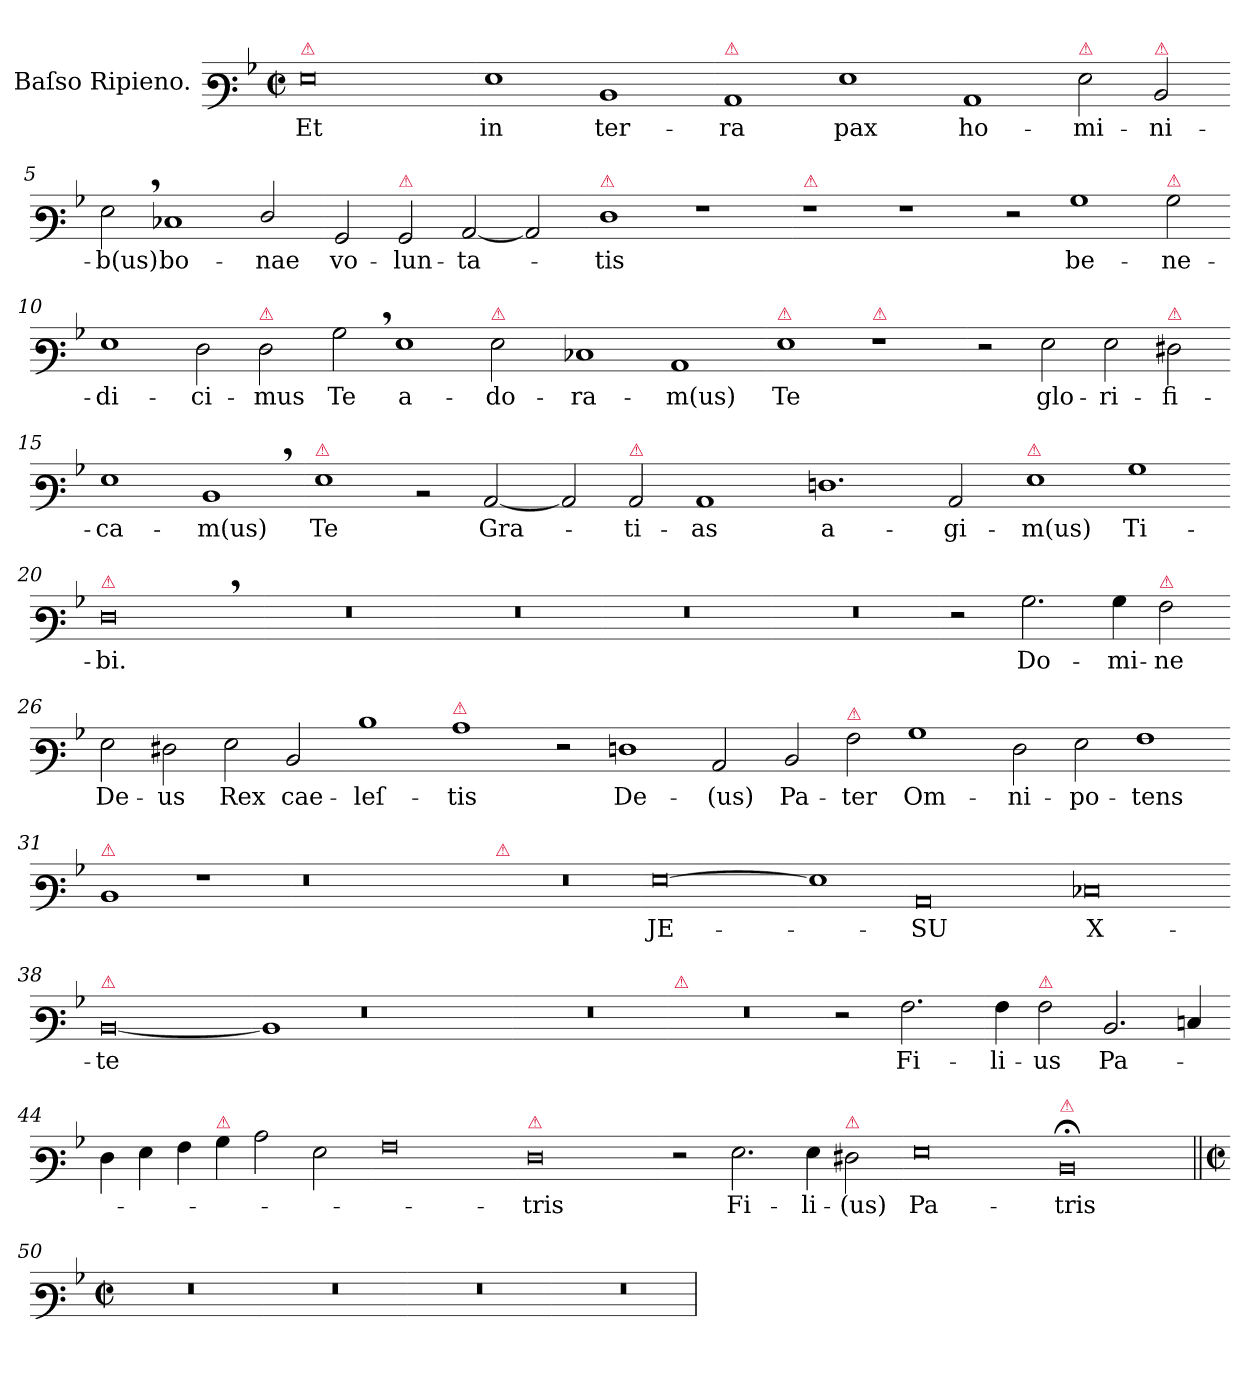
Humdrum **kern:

**kern	**text
*part1	*part1
*staff1	*staff1
*I"Baſso Ripieno.	*
*clefF3	*
*k[b-]	*
*M2/1	*
*met(c|)	*
=1	=1
!LO:TX:a:color=crimson:t=⚠	!
0G	Et
=2-	=2-
1G	in
1D	ter-
=3-	=3-
!LO:TX:a:color=crimson:t=⚠	!
1C	-ra
1G	pax
=4-	=4-
1C	ho-
!LO:TX:a:color=crimson:t=⚠	!
2G\	-mi-
!LO:TX:a:color=crimson:t=⚠	!
2D/	-ni-
=5-	=5-
2G,<\	-b(us)
1E-X	bo-
2F/	-nae
=6-	=6-
2BB-/	vo-
!LO:TX:a:color=crimson:t=⚠	!
2BB-/	-lun-
[2C/	-ta-
2C/]	.
=7-	=7-
!LO:TX:a:color=crimson:t=⚠	!
1F	-tis
1r	.
=8-	=8-
!LO:TX:a:color=crimson:t=⚠	!
1r	.
1r	.
=9-	=9-
2r	.
1B-	be-
!LO:TX:a:color=crimson:t=⚠	!
2B-\	-ne-
=10-	=10-
1G	-di-
2F\	-ci-
!LO:TX:a:color=crimson:t=⚠	!
2F\	-mus
=11-	=11-
2B-,>\	Te
1G	a-
!LO:TX:a:color=crimson:t=⚠	!
2G\	-do-
=12-	=12-
1E-X	-ra-
1C	-m(us)
=13-	=13-
!LO:TX:a:color=crimson:t=⚠	!
1G	Te
!LO:TX:a:color=crimson:t=⚠	!
1r	.
=14-	=14-
2r	.
2G\	glo-
2G\	-ri-
!LO:TX:a:color=crimson:t=⚠	!
2F#X\	-fi-
=15-	=15-
1G	-ca-
1D,<	-m(us)
=16-	=16-
!LO:TX:a:color=crimson:t=⚠	!
1G	Te
2rD	.
[2C/	Gra-
=17-	=17-
2C/]	.
!LO:TX:a:color=crimson:t=⚠	!
2C/	-ti-
1C	-as
=18-	=18-
1.Fn	a-
2C/	-gi-
=19-	=19-
!LO:TX:a:color=crimson:t=⚠	!
1G	-m(us)
1B-	Ti-
=20-	=20-
!LO:TX:a:color=crimson:t=⚠	!
0F,<	-bi.
=21-	=21-
0r	.
=22-	=22-
0r	.
=23-	=23-
0r	.
=24-	=24-
0r	.
=25-	=25-
2r	.
2.B-\	Do-
4B-\	-mi-
!LO:TX:a:color=crimson:t=⚠	!
2A\	-ne
=26-	=26-
2G\	De-
2F#X\	-us
2G\	Rex
2D/	cae-
=27-	=27-
1d	-leſ-
!LO:TX:a:color=crimson:t=⚠	!
1c	-tis
=28-	=28-
2r	.
1Fn	De-
2C/	-(us)
=29-	=29-
2D/	Pa-
!LO:TX:a:color=crimson:t=⚠	!
2A\	-ter
1B-	Om-
=30-	=30-
2F\	-ni-
2G\	-po-
1A	-tens
=31-	=31-
!LO:TX:a:color=crimson:t=⚠	!
1D	.
1r	.
=32-	=32-
0.r	.
=33-	=33-
!LO:TX:a:color=crimson:t=⚠	!
0r	.
=34-	=34-
[0G	JE-
=35-	=35-
1G]	.
=36-	=36-
0C	-SU
=37-	=37-
0E-X	X-
=38-	=38-
!LO:TX:a:color=crimson:t=⚠	!
[0D	-te
=39-	=39-
1D]	.
0r	.
=40-	=40-
0r	.
=41-	=41-
!LO:TX:a:color=crimson:t=⚠	!
0r	.
=42-	=42-
2r	.
2.A\	Fi-
=43-	=43-
4A\	-li-
!LO:TX:a:color=crimson:t=⚠	!
2A\	-us
2.D/	Pa-
4En/	.
=44-	=44-
4F\	.
4G\	.
4A\	.
!LO:TX:a:color=crimson:t=⚠	!
4B-\	.
2c\	.
2G\	.
=45-	=45-
0A	.
=46-	=46-
!LO:TX:a:color=crimson:t=⚠	!
0F	tris
=47-	=47-
2r	.
2.G\	Fi-
4G\	-li-
!LO:TX:a:color=crimson:t=⚠	!
2F#X\	-(us)
=48-	=48-
0G	Pa-
=49-	=49-
!LO:TX:a:color=crimson:t=⚠	!
0D;<	-tris
=50||	=50||
*M2/1	*
*met(c|)	*
0r	.
=51-	=51-
0r	.
=52-	=52-
0r	.
=53-	=53-
0r	.
=	=
*-	*-
